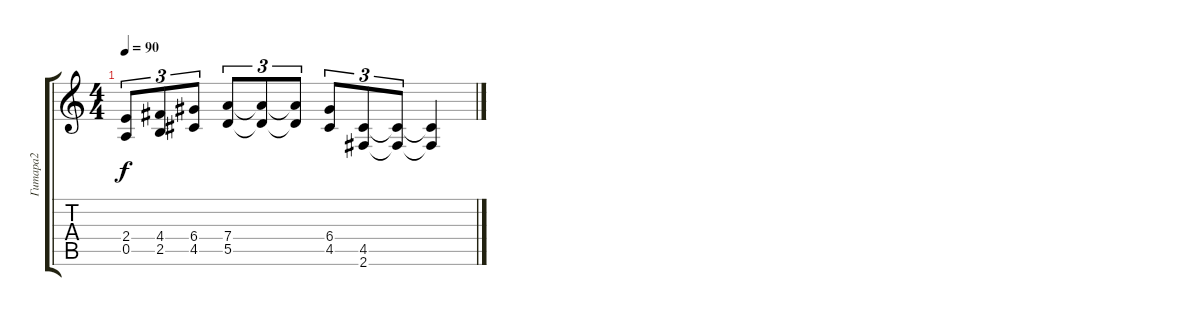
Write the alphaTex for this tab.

\track ("Гитара2" "Гитара2") {instrument distortionguitar}
\staff {score tabs}
\tuning (E4 B3 G3 D3 A2 E2) {hide}
\ts (4 4)
\tempo 90
\clef g2
\ks c
(2.4 0.5).8{tu (3 2) dy f} (4.4 2.5).8{tu (3 2)} (6.4 4.5).8{tu (3 2)} (7.4 5.5).8{tu (3 2)} (7.4{t} 5.5{t}).8{tu (3 2)} (7.4{t} 5.5{t}).8{tu (3 2)} (6.4 4.5).8{tu (3 2)} (4.5 2.6).8{tu (3 2)} (4.5{t} 2.6{t}).8{tu (3 2)} (4.5{t} 2.6{t}).4
